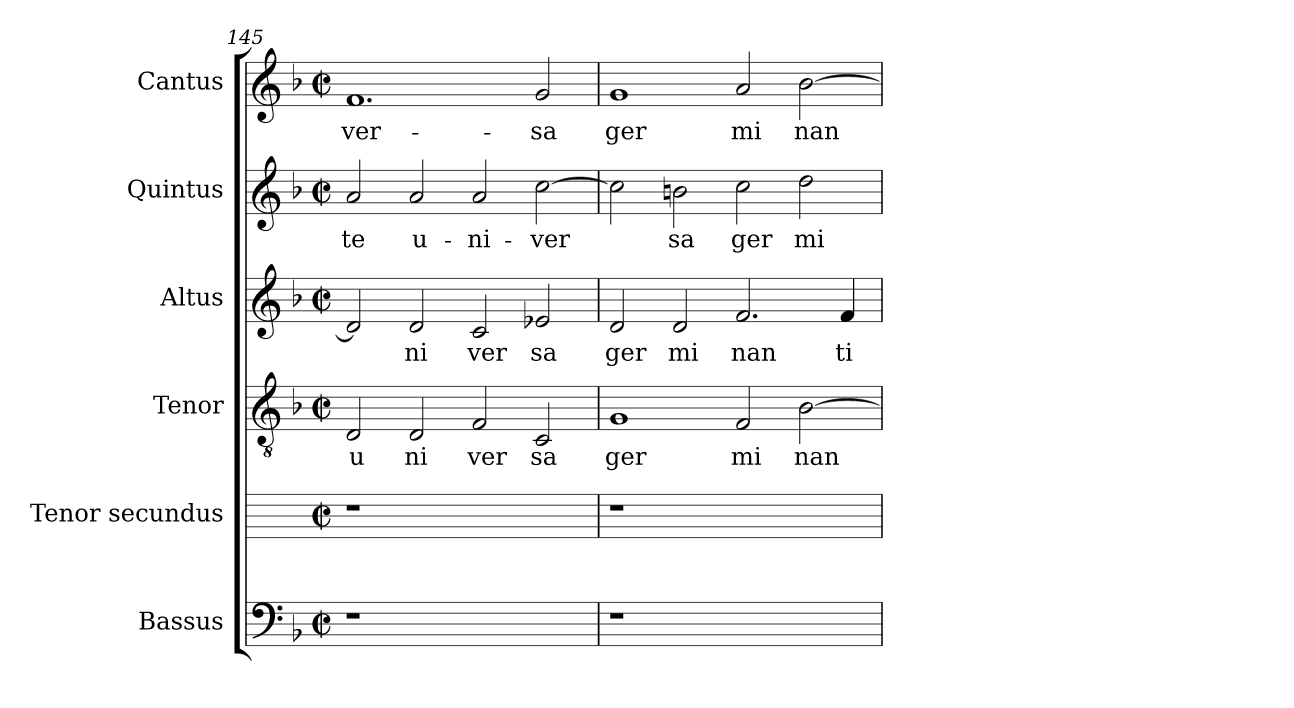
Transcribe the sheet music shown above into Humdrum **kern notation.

**kern	**kern	**kern	**text	**kern	**text	**kern	**text	**kern	**text
*part6	*part5	*part4	*part4	*part3	*part3	*part2	*part2	*part1	*part1
*staff6	*staff5	*staff4	*staff4	*staff3	*staff3	*staff2	*staff2	*staff1	*staff1
*I"Bassus	*I"Tenor  secundus	*I"Tenor	*	*I"Altus	*	*I"Quintus	*	*I"Cantus	*
*I'B	*	*I'T	*	*I'A	*	*I'Q	*	*I'C	*
*clefF4	*	*clefGv2	*	*clefG2	*	*clefG2	*	*clefG2	*
*k[b-]	*k[]	*k[b-]	*	*k[b-]	*	*k[b-]	*	*k[b-]	*
*F:	*C:	*F:	*	*F:	*	*F:	*	*F:	*
*M2/2	*M2/2	*M2/2	*	*M2/2	*	*M2/2	*	*M2/2	*
*met(c|)	*met(c|)	*met(c|)	*	*met(c|)	*	*met(c|)	*	*met(c|)	*
=145	=145	=145	=145	=145	=145	=145	=145	=145	=145
!	!	!	!LO:LY:b:cj	!	!LO:LY:b:cj	!	!LO:LY:b:cj	!	!LO:LY:b:cj
1r	1r	2D/	u	2d/]	.	2a/	-te	1.f	-ver-
!	!	!	!LO:LY:b:cj	!	!LO:LY:b:cj	!	!LO:LY:b:cj	!	!
.	.	2D/	ni	2d/	ni	2a/	u-	.	.
!	!	!	!LO:LY:b:cj	!	!LO:LY:b:cj	!	!LO:LY:b:cj	!	!
1ryy	1ryy	2F/	ver	2c/	ver	2a/	-ni-	.	.
!	!	!	!LO:LY:b:cj	!	!LO:LY:b:cj	!	!LO:LY:b:cj	!	!LO:LY:b:cj
.	.	2C/	sa	2e-X/	sa	[>2cc\	-ver-	2g/	-sa
!!LO:PB:g=z
=146	=146	=146	=146	=146	=146	=146	=146	=146	=146
!	!	!	!LO:LY:b:cj	!	!LO:LY:b:cj	!	!LO:LY:b:cj	!	!LO:LY:b:cj
1r	1r	1G	ger	2d/	ger	2cc\]	--	1g	ger
!	!	!	!	!	!LO:LY:b:cj	!	!LO:LY:b:cj	!	!
.	.	.	.	2d/	mi	2bn\	-sa	.	.
!	!	!	!LO:LY:b:cj	!	!LO:LY:b:cj	!	!LO:LY:b:cj	!	!LO:LY:b:cj
1ryy	1ryy	2F/	mi	2.f/	nan	2cc\	ger	2a/	mi
!	!	!	!LO:LY:b:cj	!	!	!	!LO:LY:b:cj	!	!LO:LY:b:cj
.	.	[>2B-\	nan	.	.	2dd\	mi	[>2b-\	nan
!	!	!	!	!	!LO:LY:b:cj	!	!	!	!
.	.	.	.	4f/	ti	.	.	.	.
=	=	=	=	=	=	=	=	=	=
*-	*-	*-	*-	*-	*-	*-	*-	*-	*-
